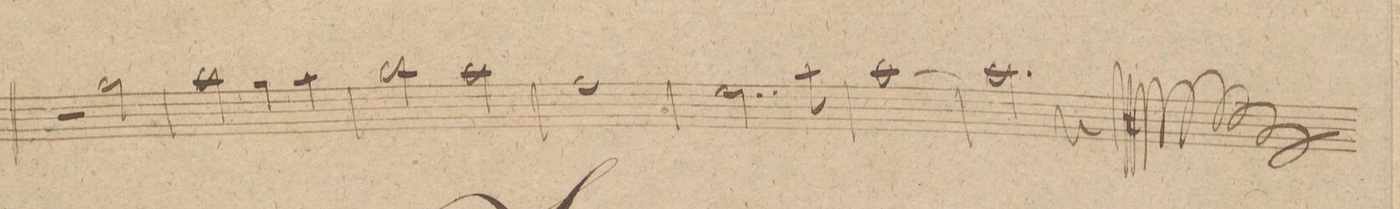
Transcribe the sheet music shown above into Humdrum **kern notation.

**kern	**dynam
*I"Oboi 1mo	*
*clefG2	*
*k[f#c#g#]	*
*met(c|)	*
*M2/2	*
2r	.
2gg#\	.
=241	=241
2bb\	.
4gg#\	.
4aa\	.
=242	=242
2bb\	.
2aa\	.
=243	=243
1ff#	.
=244	=244
2..ee\	.
8aa\	.
=245	=245
[1aa	.
=246	=246
2.aa\]	.
4r	.
==	==
*-	*-
